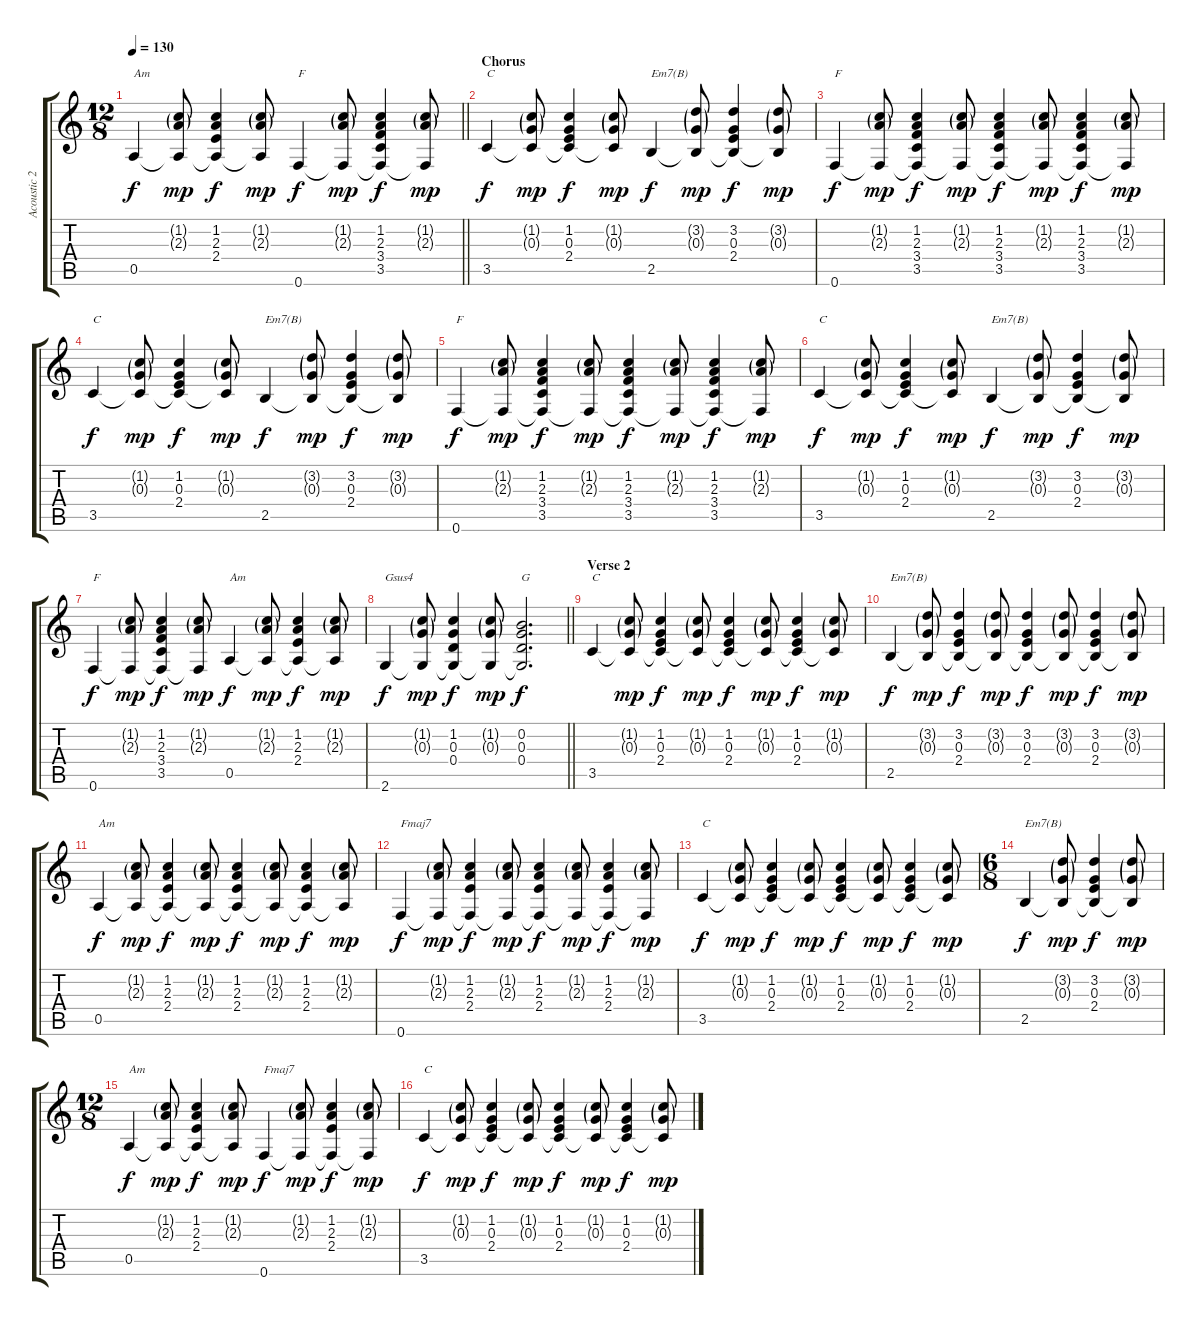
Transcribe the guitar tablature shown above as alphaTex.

\track ("Acoustic 2" "Acoustic 2") {instrument acousticguitarnylon}
\staff {score tabs}
\tuning (E4 B3 G3 D3 A2 F2) {hide}
\ts (12 8)
\tempo 130
\clef g2
\barLineRight lightlight
\ks c
0.5.4{txt "Am" dy f} (1.2{g} 2.3{g} 0.5{t}).8{dy mp} (1.2 2.3 2.4 0.5{t}).4{dy f} (1.2{g} 2.3{g} 0.5{t}).8{dy mp} 0.6.4{txt "F" dy f} (1.2{g} 2.3{g} 0.6{t}).8{dy mp} (1.2 2.3 3.4 3.5 0.6{t}).4{dy f} (1.2{g} 2.3{g} 0.6{t}).8{dy mp} |
\section ("" "Chorus")
3.5.4{txt "C" dy f} (1.2{g} 0.3{g} 3.5{t}).8{dy mp} (1.2 0.3 2.4 3.5{t}).4{dy f} (1.2{g} 0.3{g} 3.5{t}).8{dy mp} 2.5.4{txt "Em7(B)" dy f} (3.2{g} 0.3{g} 2.5{t}).8{dy mp} (3.2 0.3 2.4 2.5{t}).4{dy f} (3.2{g} 0.3{g} 2.5{t}).8{dy mp} |
0.6.4{txt "F" dy f} (1.2{g} 2.3{g} 0.6{t}).8{dy mp} (1.2 2.3 3.4 3.5 0.6{t}).4{dy f} (1.2{g} 2.3{g} 0.6{t}).8{dy mp} (1.2 2.3 3.4 3.5 0.6{t}).4{dy f} (1.2{g} 2.3{g} 0.6{t}).8{dy mp} (1.2 2.3 3.4 3.5 0.6{t}).4{dy f} (1.2{g} 2.3{g} 0.6{t}).8{dy mp} |
3.5.4{txt "C" dy f} (1.2{g} 0.3{g} 3.5{t}).8{dy mp} (1.2 0.3 2.4 3.5{t}).4{dy f} (1.2{g} 0.3{g} 3.5{t}).8{dy mp} 2.5.4{txt "Em7(B)" dy f} (3.2{g} 0.3{g} 2.5{t}).8{dy mp} (3.2 0.3 2.4 2.5{t}).4{dy f} (3.2{g} 0.3{g} 2.5{t}).8{dy mp} |
0.6.4{txt "F" dy f} (1.2{g} 2.3{g} 0.6{t}).8{dy mp} (1.2 2.3 3.4 3.5 0.6{t}).4{dy f} (1.2{g} 2.3{g} 0.6{t}).8{dy mp} (1.2 2.3 3.4 3.5 0.6{t}).4{dy f} (1.2{g} 2.3{g} 0.6{t}).8{dy mp} (1.2 2.3 3.4 3.5 0.6{t}).4{dy f} (1.2{g} 2.3{g} 0.6{t}).8{dy mp} |
3.5.4{txt "C" dy f} (1.2{g} 0.3{g} 3.5{t}).8{dy mp} (1.2 0.3 2.4 3.5{t}).4{dy f} (1.2{g} 0.3{g} 3.5{t}).8{dy mp} 2.5.4{txt "Em7(B)" dy f} (3.2{g} 0.3{g} 2.5{t}).8{dy mp} (3.2 0.3 2.4 2.5{t}).4{dy f} (3.2{g} 0.3{g} 2.5{t}).8{dy mp} |
0.6.4{txt "F" dy f} (1.2{g} 2.3{g} 0.6{t}).8{dy mp} (1.2 2.3 3.4 3.5 0.6{t}).4{dy f} (1.2{g} 2.3{g} 0.6{t}).8{dy mp} 0.5.4{txt "Am" dy f} (1.2{g} 2.3{g} 0.5{t}).8{dy mp} (1.2 2.3 2.4 0.5{t}).4{dy f} (1.2{g} 2.3{g} 0.5{t}).8{dy mp} |
\barLineRight lightlight
2.6.4{txt "Gsus4" dy f} (1.2{g} 0.3{g} 2.6{t}).8{dy mp} (1.2 0.3 0.4 2.6{t}).4{dy f} (1.2{g} 0.3{g} 2.6{t}).8{dy mp} (0.2 0.3 0.4 2.6{t}).2{d txt "G" dy f} |
\section ("" "Verse 2")
3.5.4{txt "C"} (1.2{g} 0.3{g} 3.5{t}).8{dy mp} (1.2 0.3 2.4 3.5{t}).4{dy f} (1.2{g} 0.3{g} 3.5{t}).8{dy mp} (1.2 0.3 2.4 3.5{t}).4{dy f} (1.2{g} 0.3{g} 3.5{t}).8{dy mp} (1.2 0.3 2.4 3.5{t}).4{dy f} (1.2{g} 0.3{g} 3.5{t}).8{dy mp} |
2.5.4{txt "Em7(B)" dy f} (3.2{g} 0.3{g} 2.5{t}).8{dy mp} (3.2 0.3 2.4 2.5{t}).4{dy f} (3.2{g} 0.3{g} 2.5{t}).8{dy mp} (3.2 0.3 2.4 2.5{t}).4{dy f} (3.2{g} 0.3{g} 2.5{t}).8{dy mp} (3.2 0.3 2.4 2.5{t}).4{dy f} (3.2{g} 0.3{g} 2.5{t}).8{dy mp} |
0.5.4{txt "Am" dy f} (1.2{g} 2.3{g} 0.5{t}).8{dy mp} (1.2 2.3 2.4 0.5{t}).4{dy f} (1.2{g} 2.3{g} 0.5{t}).8{dy mp} (1.2 2.3 2.4 0.5{t}).4{dy f} (1.2{g} 2.3{g} 0.5{t}).8{dy mp} (1.2 2.3 2.4 0.5{t}).4{dy f} (1.2{g} 2.3{g} 0.5{t}).8{dy mp} |
0.6.4{txt "Fmaj7" dy f} (1.2{g} 2.3{g} 0.6{t}).8{dy mp} (1.2 2.3 2.4 0.6{t}).4{dy f} (1.2{g} 2.3{g} 0.6{t}).8{dy mp} (1.2 2.3 2.4 0.6{t}).4{dy f} (1.2{g} 2.3{g} 0.6{t}).8{dy mp} (1.2 2.3 2.4 0.6{t}).4{dy f} (1.2{g} 2.3{g} 0.6{t}).8{dy mp} |
3.5.4{txt "C" dy f} (1.2{g} 0.3{g} 3.5{t}).8{dy mp} (1.2 0.3 2.4 3.5{t}).4{dy f} (1.2{g} 0.3{g} 3.5{t}).8{dy mp} (1.2 0.3 2.4 3.5{t}).4{dy f} (1.2{g} 0.3{g} 3.5{t}).8{dy mp} (1.2 0.3 2.4 3.5{t}).4{dy f} (1.2{g} 0.3{g} 3.5{t}).8{dy mp} |
\ts (6 8)
2.5.4{txt "Em7(B)" dy f} (3.2{g} 0.3{g} 2.5{t}).8{dy mp} (3.2 0.3 2.4 2.5{t}).4{dy f} (3.2{g} 0.3{g} 2.5{t}).8{dy mp} |
\ts (12 8)
0.5.4{txt "Am" dy f} (1.2{g} 2.3{g} 0.5{t}).8{dy mp} (1.2 2.3 2.4 0.5{t}).4{dy f} (1.2{g} 2.3{g} 0.5{t}).8{dy mp} 0.6.4{txt "Fmaj7" dy f} (1.2{g} 2.3{g} 0.6{t}).8{dy mp} (1.2 2.3 2.4 0.6{t}).4{dy f} (1.2{g} 2.3{g} 0.6{t}).8{dy mp} |
3.5.4{txt "C" dy f} (1.2{g} 0.3{g} 3.5{t}).8{dy mp} (1.2 0.3 2.4 3.5{t}).4{dy f} (1.2{g} 0.3{g} 3.5{t}).8{dy mp} (1.2 0.3 2.4 3.5{t}).4{dy f} (1.2{g} 0.3{g} 3.5{t}).8{dy mp} (1.2 0.3 2.4 3.5{t}).4{dy f} (1.2{g} 0.3{g} 3.5{t}).8{dy mp}
